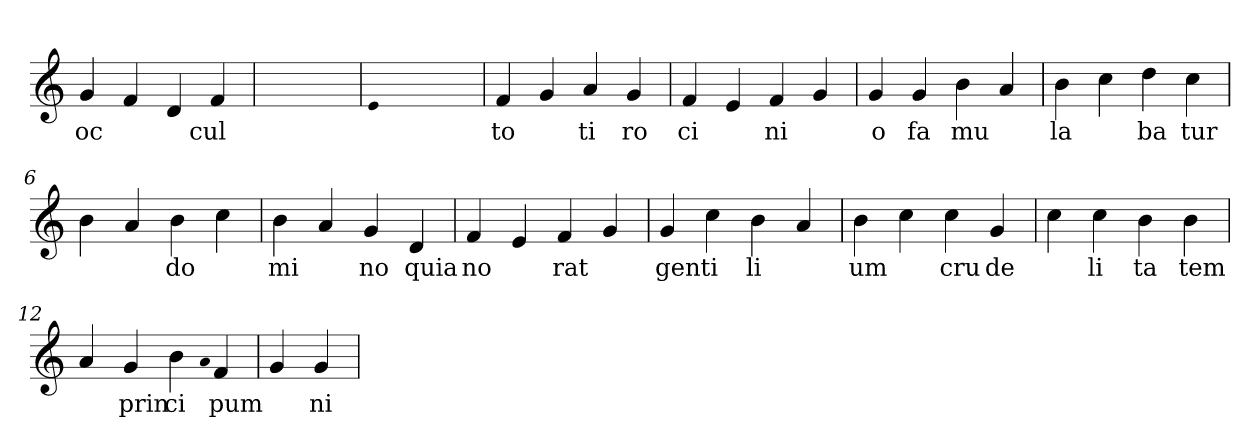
**kern	**text
*part1	*part1
*staff1	*staff1
*clefG2	*
=1	=1
4g	oc
4f	.
4d	.
4f	cul
=2	=2
1ryy	.
=2	=2
qqe	.
1ryy	.
=2	=2
4f	to
4g	.
4a	ti
4g	ro
=3	=3
4f	ci
4e	.
4f	ni
4g	.
=4	=4
4g	o
4g	fa
4b	mu
4a	.
=5	=5
4b	la
4cc	.
4dd	ba
4cc	tur
=6	=6
4b	.
4a	.
4b	do
4cc	.
=7	=7
4b	mi
4a	.
4g	no
4d	quia
=8	=8
4f	no
4e	.
4f	rat
4g	.
=9	=9
4g	gen
4cc	ti
4b	li
4a	.
=10	=10
4b	um
4cc	.
4cc	cru
4g	de
=11	=11
4cc	.
4cc	li
4b	ta
4b	tem
=12	=12
4a	.
4g	prin
4b	ci
qqa	.
4f	pum
=13	=13
4g	.
4g	ni
=	=
*-	*-
